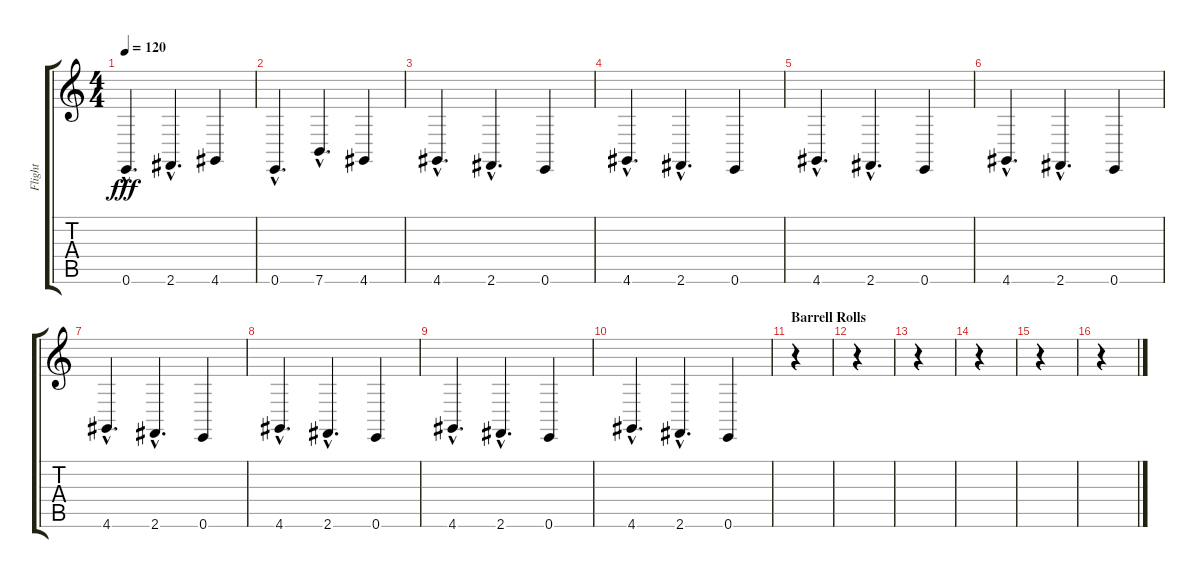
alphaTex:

\track ("Flight" "Flight") {instrument timpani}
\staff {score tabs}
\tuning (E4 B3 G3 D3 A2 E2) {hide}
\ts (4 4)
\tempo 120
\clef g2
\ks c
0.6{hac}.4{d dy fff} 2.6{hac}.4{d} 4.6.4 |
0.6{hac}.4{d} 7.6{hac}.4{d} 4.6.4 |
4.6{hac}.4{d} 2.6{hac}.4{d} 0.6.4 |
4.6{hac}.4{d} 2.6{hac}.4{d} 0.6.4 |
4.6{hac}.4{d} 2.6{hac}.4{d} 0.6.4 |
4.6{hac}.4{d} 2.6{hac}.4{d} 0.6.4 |
4.6{hac}.4{d} 2.6{hac}.4{d} 0.6.4 |
4.6{hac}.4{d} 2.6{hac}.4{d} 0.6.4 |
4.6{hac}.4{d} 2.6{hac}.4{d} 0.6.4 |
4.6{hac}.4{d} 2.6{hac}.4{d} 0.6.4 |
\section ("" "Barrell Rolls")
r.4 |
r.4 |
r.4 |
r.4 |
r.4 |
r.4
